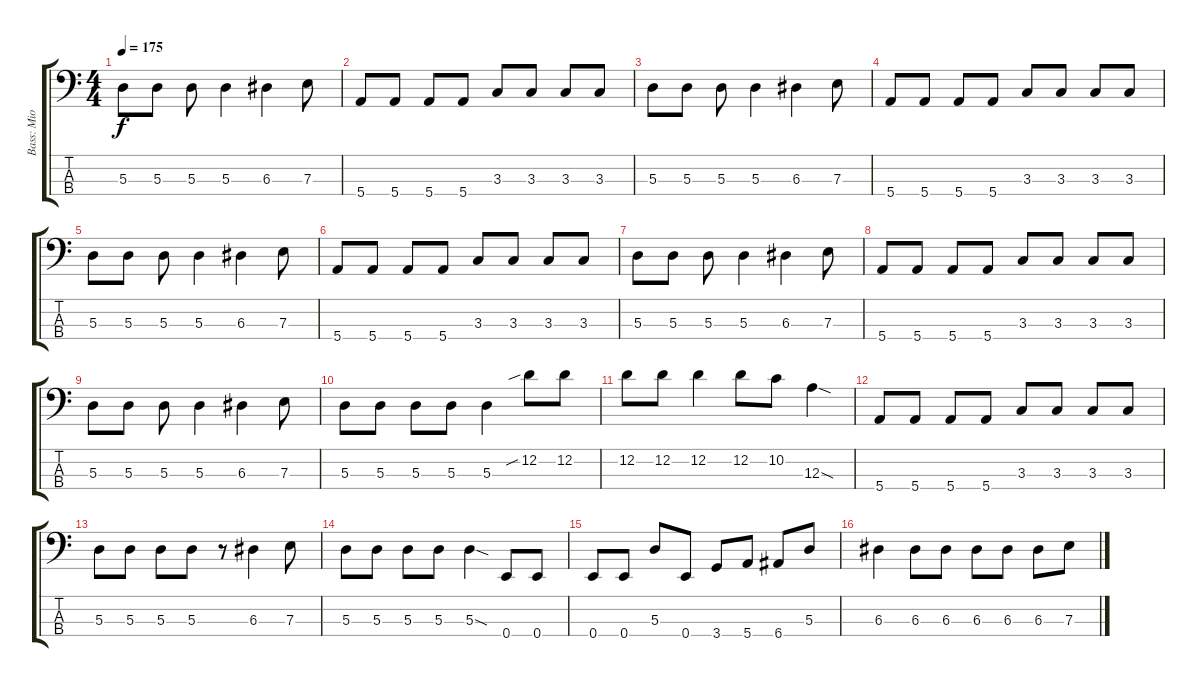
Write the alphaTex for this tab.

\track ("Bass: Mio Akiyama" "Bass: Mio ") {instrument electricbasspick}
\staff {score tabs}
\tuning (G2 D2 A1 E1) {hide}
\ts (4 4)
\tempo 175
\clef f4
\ks c
5.3.8{dy f} 5.3.8 5.3.8 5.3.4 6.3.4 7.3.8 |
5.4.8 5.4.8 5.4.8 5.4.8 3.3.8 3.3.8 3.3.8 3.3.8 |
5.3.8 5.3.8 5.3.8 5.3.4 6.3.4 7.3.8 |
5.4.8 5.4.8 5.4.8 5.4.8 3.3.8 3.3.8 3.3.8 3.3.8 |
5.3.8 5.3.8 5.3.8 5.3.4 6.3.4 7.3.8 |
5.4.8 5.4.8 5.4.8 5.4.8 3.3.8 3.3.8 3.3.8 3.3.8 |
5.3.8 5.3.8 5.3.8 5.3.4 6.3.4 7.3.8 |
5.4.8 5.4.8 5.4.8 5.4.8 3.3.8 3.3.8 3.3.8 3.3.8 |
5.3.8 5.3.8 5.3.8 5.3.4 6.3.4 7.3.8 |
5.3.8 5.3.8 5.3.8 5.3.8 5.3.4 12.2{sib}.8 12.2.8 |
12.2.8 12.2.8 12.2.4 12.2.8 10.2.8 12.3{sod}.4 |
5.4.8 5.4.8 5.4.8 5.4.8 3.3.8 3.3.8 3.3.8 3.3.8 |
5.3.8 5.3.8 5.3.8 5.3.8 r.8 6.3.4 7.3.8 |
5.3.8 5.3.8 5.3.8 5.3.8 5.3{sod}.4 0.4.8 0.4.8 |
0.4.8 0.4.8 5.3.8 0.4.8 3.4.8 5.4.8 6.4.8 5.3.8 |
6.3.4 6.3.8 6.3.8 6.3.8 6.3.8 6.3.8 7.3.8
